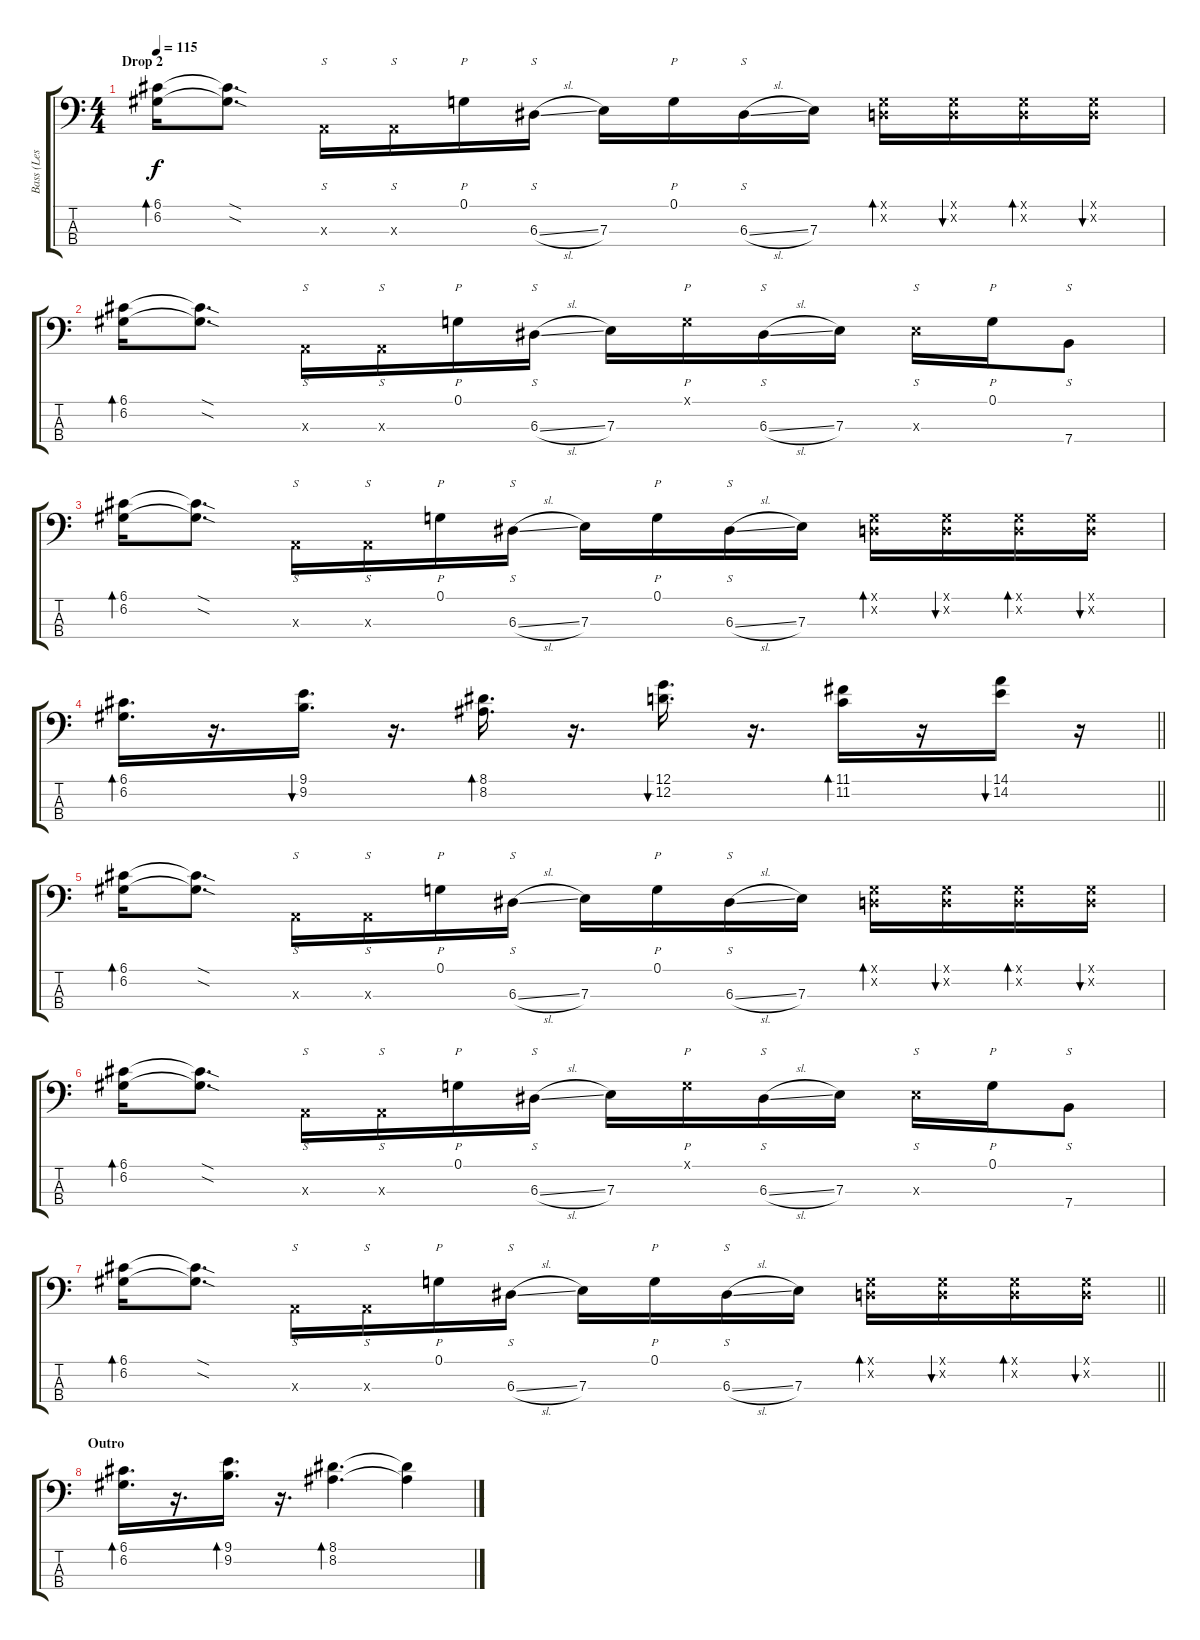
\track ("Bass (Les Claypool)" "Bass (Les ") {instrument electricbassfinger}
\staff {score tabs}
\tuning (G2 D2 A1 E1) {hide}
\ts (4 4)
\section ("" "Drop 2")
\tempo 115
\clef f4
\ks c
(6.1 6.2).16{bd 30 dy f} (6.1{sod t} 6.2{sod t}).8{d} 0.3{x}.16{s} 0.3{x}.16{s} 0.1.16{p} 6.3{sl}.16{s} 7.3.16 0.1.16{p} 6.3{sl}.16{s} 7.3.16 (0.1{x} 0.2{x}).16{bd 30} (0.1{x} 0.2{x}).16{bu 30} (0.1{x} 0.2{x}).16{bd 30} (0.1{x} 0.2{x}).16{bu 30} |
(6.1 6.2).16{bd 30} (6.1{sod t} 6.2{sod t}).8{d} 0.3{x}.16{s} 0.3{x}.16{s} 0.1.16{p} 6.3{sl}.16{s} 7.3.16 0.1{x}.16{p} 6.3{sl}.16{s} 7.3.16 7.3{x}.16{s} 0.1.16{p} 7.4.8{s} |
(6.1 6.2).16{bd 30} (6.1{sod t} 6.2{sod t}).8{d} 0.3{x}.16{s} 0.3{x}.16{s} 0.1.16{p} 6.3{sl}.16{s} 7.3.16 0.1.16{p} 6.3{sl}.16{s} 7.3.16 (0.1{x} 0.2{x}).16{bd 30} (0.1{x} 0.2{x}).16{bu 30} (0.1{x} 0.2{x}).16{bd 30} (0.1{x} 0.2{x}).16{bu 30} |
\barLineRight lightlight
(6.1 6.2).16{d bd 30} r.16{d} (9.1 9.2).16{d bu 30} r.16{d} (8.1 8.2).16{d bd 30} r.16{d} (12.1 12.2).16{d bu 30} r.16{d} (11.1 11.2).16{bd 30} r.16 (14.1 14.2).16{bu 30} r.16 |
(6.1 6.2).16{bd 30} (6.1{sod t} 6.2{sod t}).8{d} 0.3{x}.16{s} 0.3{x}.16{s} 0.1.16{p} 6.3{sl}.16{s} 7.3.16 0.1.16{p} 6.3{sl}.16{s} 7.3.16 (0.1{x} 0.2{x}).16{bd 30} (0.1{x} 0.2{x}).16{bu 30} (0.1{x} 0.2{x}).16{bd 30} (0.1{x} 0.2{x}).16{bu 30} |
(6.1 6.2).16{bd 30} (6.1{sod t} 6.2{sod t}).8{d} 0.3{x}.16{s} 0.3{x}.16{s} 0.1.16{p} 6.3{sl}.16{s} 7.3.16 0.1{x}.16{p} 6.3{sl}.16{s} 7.3.16 7.3{x}.16{s} 0.1.16{p} 7.4.8{s} |
\barLineRight lightlight
(6.1 6.2).16{bd 30} (6.1{sod t} 6.2{sod t}).8{d} 0.3{x}.16{s} 0.3{x}.16{s} 0.1.16{p} 6.3{sl}.16{s} 7.3.16 0.1.16{p} 6.3{sl}.16{s} 7.3.16 (0.1{x} 0.2{x}).16{bd 30} (0.1{x} 0.2{x}).16{bu 30} (0.1{x} 0.2{x}).16{bd 30} (0.1{x} 0.2{x}).16{bu 30} |
\section ("" "Outro")
(6.1 6.2).16{d bd 30} r.16{d} (9.1 9.2).16{d bd 30} r.16{d} (8.1 8.2).4{d bd 30} (8.1{t} 8.2{t}).4
